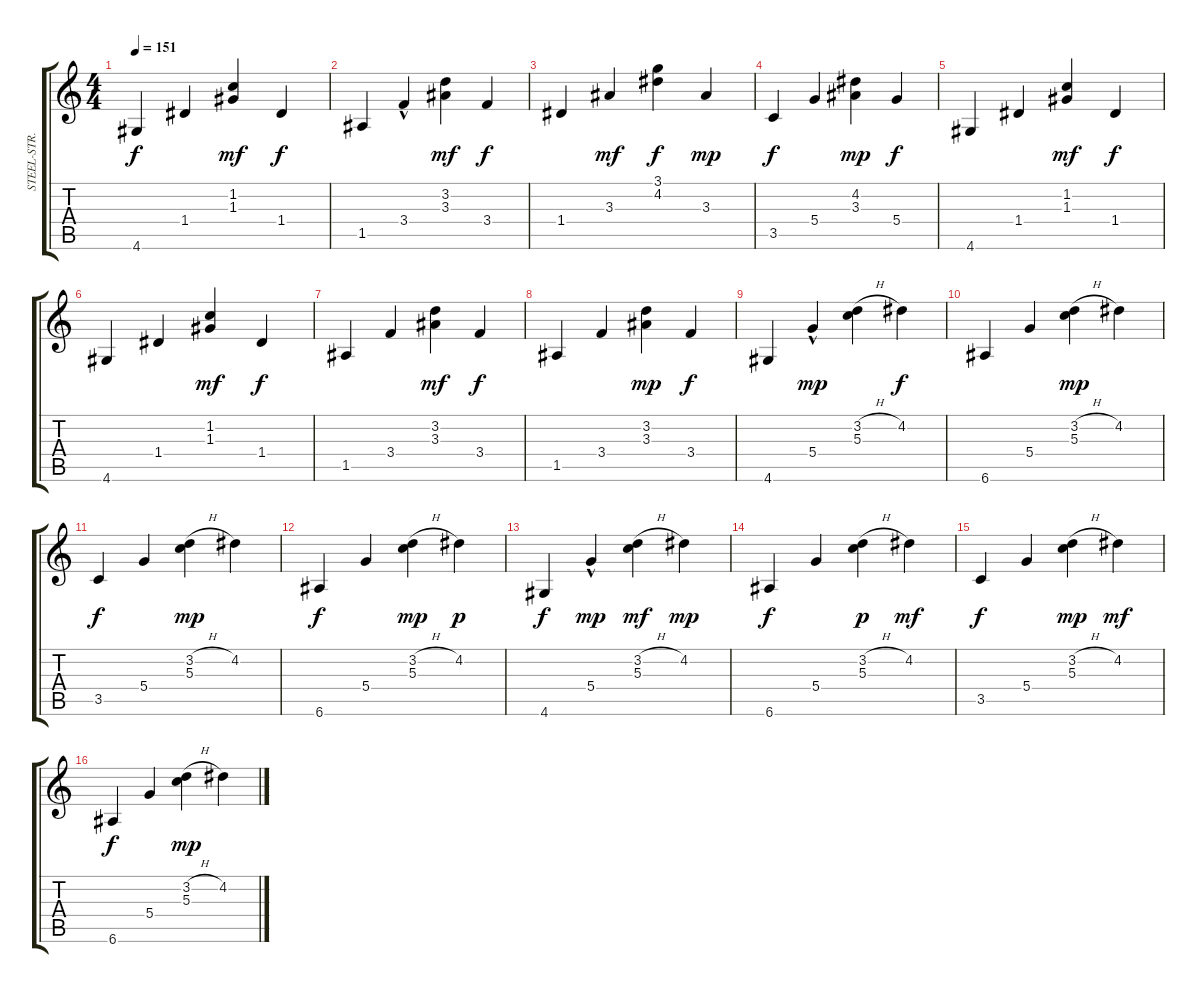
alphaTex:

\track ("STEEL-STR.GT.       " "STEEL-STR.") {instrument acousticguitarsteel}
\staff {score tabs}
\tuning (E4 B3 G3 D3 A2 E2) {hide}
\ts (4 4)
\tempo 151
\clef g2
\ks c
4.6.4{dy f} 1.4.4 (1.2 1.3).4{dy mf} 1.4.4{dy f} |
1.5.4 3.4{hac}.4 (3.2 3.3).4{dy mf} 3.4.4{dy f} |
1.4.4 3.3.4{dy mf} (3.1 4.2).4{dy f} 3.3.4{dy mp} |
3.5.4{dy f} 5.4.4 (4.2 3.3).4{dy mp} 5.4.4{dy f} |
4.6.4 1.4.4 (1.2 1.3).4{dy mf} 1.4.4{dy f} |
4.6.4 1.4.4 (1.2 1.3).4{dy mf} 1.4.4{dy f} |
1.5.4 3.4.4 (3.2 3.3).4{dy mf} 3.4.4{dy f} |
1.5.4 3.4.4 (3.2 3.3).4{dy mp} 3.4.4{dy f} |
4.6.4 5.4{hac}.4{dy mp} (3.2{h} 5.3).4 4.2.4{dy f} |
6.6.4 5.4.4 (3.2{h} 5.3).4{dy mp} 4.2.4 |
3.5.4{dy f} 5.4.4 (3.2{h} 5.3).4{dy mp} 4.2.4 |
6.6.4{dy f} 5.4.4 (3.2{h} 5.3).4{dy mp} 4.2.4{dy p} |
4.6.4{dy f} 5.4{hac}.4{dy mp} (3.2{h} 5.3).4{dy mf} 4.2.4{dy mp} |
6.6.4{dy f} 5.4.4 (3.2{h} 5.3).4{dy p} 4.2.4{dy mf} |
3.5.4{dy f} 5.4.4 (3.2{h} 5.3).4{dy mp} 4.2.4{dy mf} |
6.6.4{dy f} 5.4.4 (3.2{h} 5.3).4{dy mp} 4.2.4
